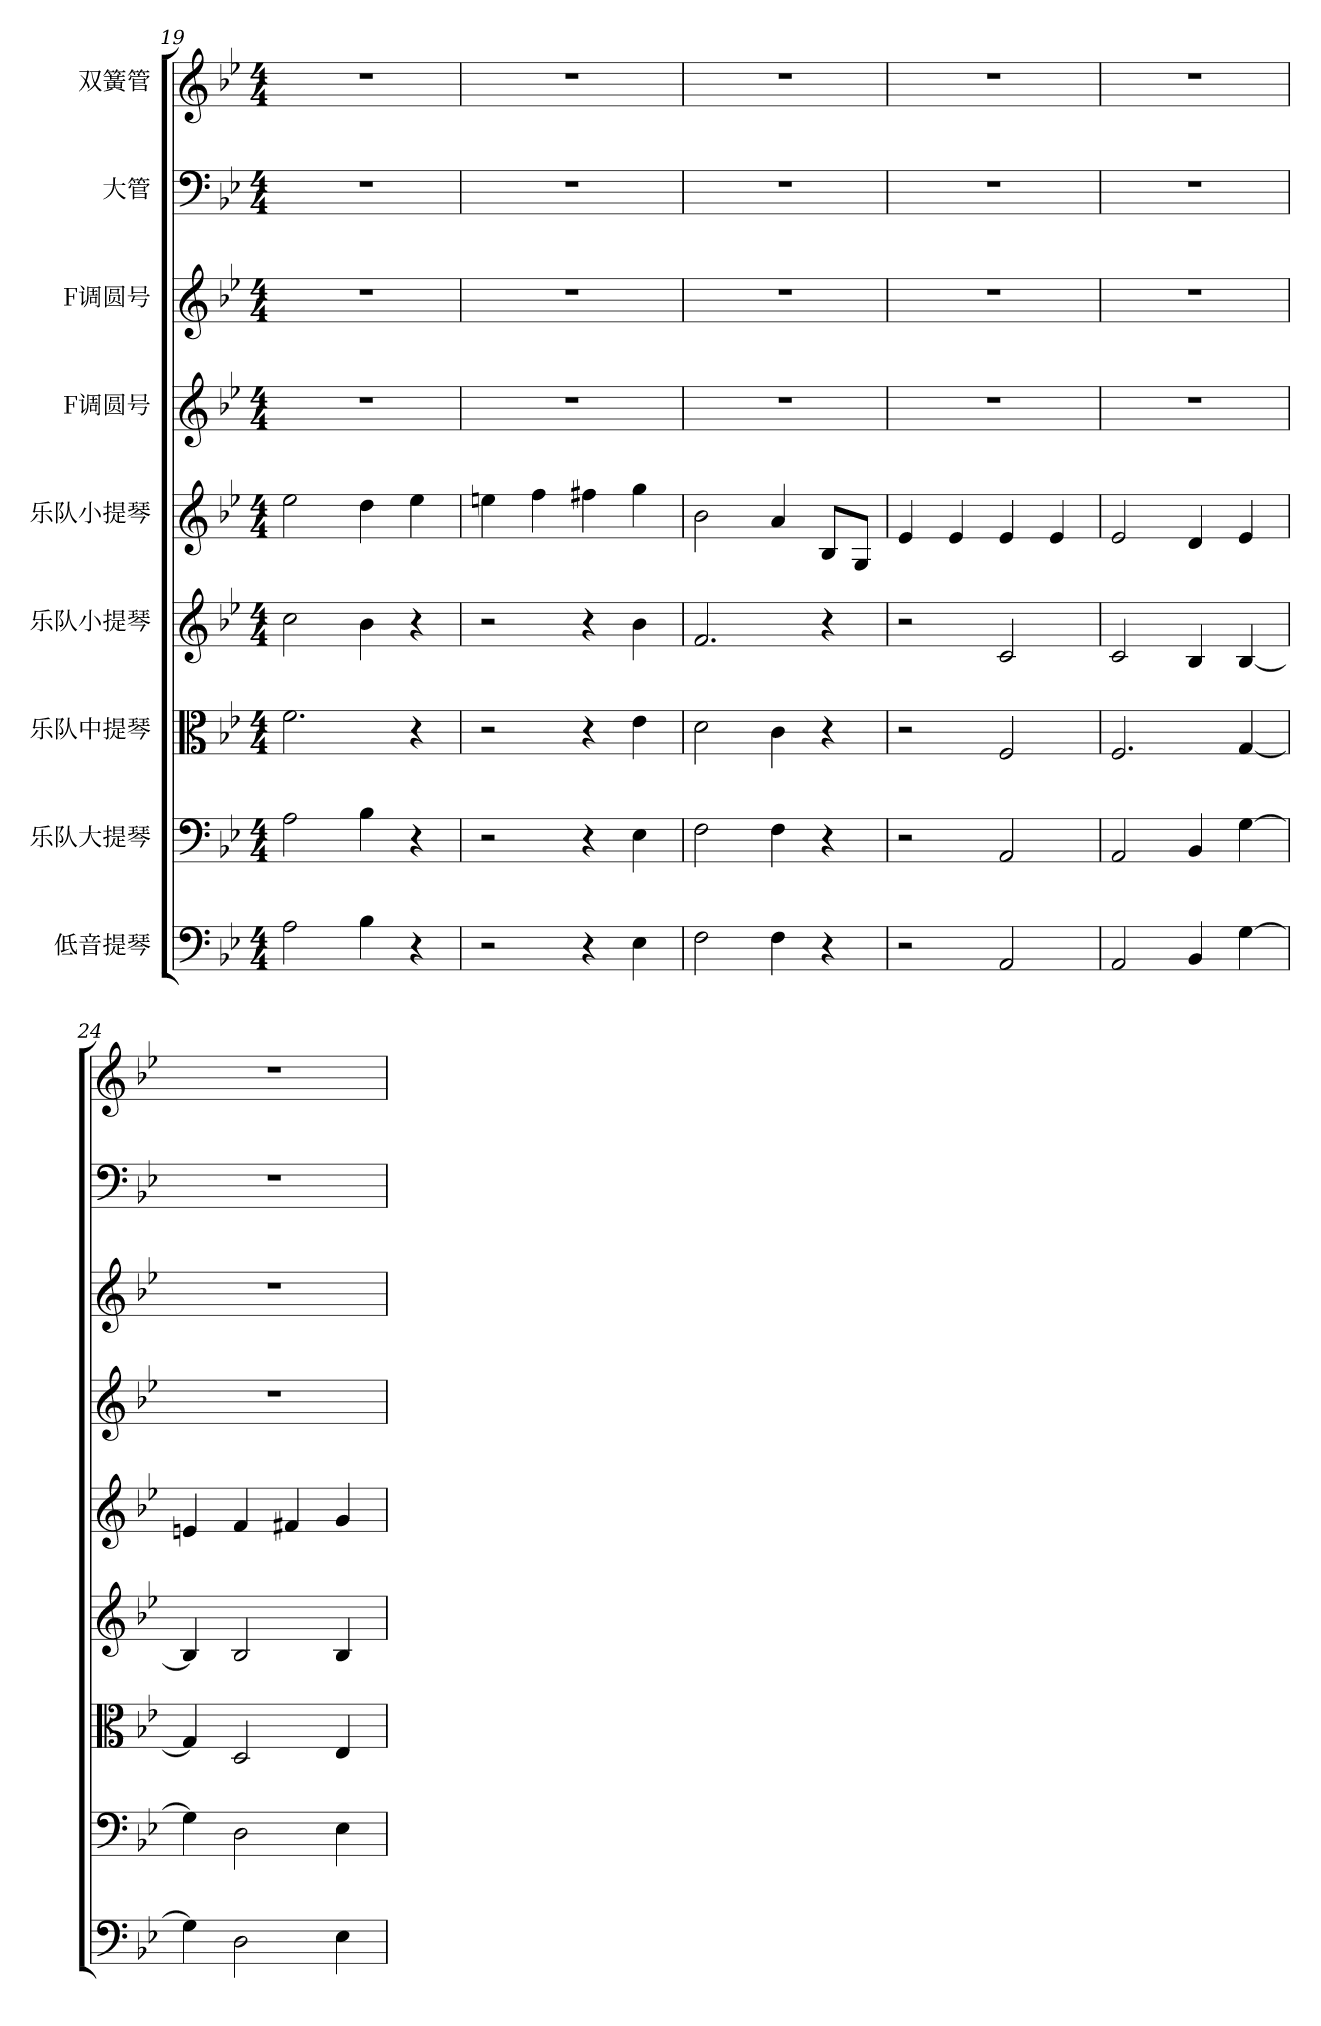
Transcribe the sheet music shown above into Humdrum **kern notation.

**kern	**kern	**kern	**kern	**kern	**kern	**kern	**kern	**kern
*part9	*part8	*part7	*part6	*part5	*part4	*part3	*part2	*part1
*staff9	*staff8	*staff7	*staff6	*staff5	*staff4	*staff3	*staff2	*staff1
*I"低音提琴	*I"乐队大提琴	*I"乐队中提琴	*I"乐队小提琴	*I"乐队小提琴	*I"F调圆号	*I"F调圆号	*I"大管	*I"双簧管
*clefF4	*clefF4	*clefC3	*clefG2	*clefG2	*clefG2	*clefG2	*clefF4	*clefG2
*ITrd7c12	*	*	*	*	*ITrd4c7	*ITrd4c7	*	*
*k[b-e-]	*k[b-e-]	*k[b-e-]	*k[b-e-]	*k[b-e-]	*k[b-e-a-]	*k[b-e-a-]	*k[b-e-]	*k[b-e-]
*M4/4	*M4/4	*M4/4	*M4/4	*M4/4	*M4/4	*M4/4	*M4/4	*M4/4
=19	=19	=19	=19	=19	=19	=19	=19	=19
2AA\	2A\	2.f\	2cc\	2ee-\	1r	1r	1r	1r
4BB-\	4B-\	.	4b-\	4dd\	.	.	.	.
4r	4r	4r	4r	4ee-\	.	.	.	.
!!LO:PB:g=z
=20	=20	=20	=20	=20	=20	=20	=20	=20
2r	2r	2r	2r	4een\	1r	1r	1r	1r
.	.	.	.	4ff\	.	.	.	.
4r	4r	4r	4r	4ff#X\	.	.	.	.
4EE-\	4E-\	4e-\	4b-\	4gg\	.	.	.	.
=21	=21	=21	=21	=21	=21	=21	=21	=21
2FF\	2F\	2d\	2.f/	2b-\	1r	1r	1r	1r
4FF\	4F\	4c\	.	4a/	.	.	.	.
4r	4r	4r	4r	8B-/L	.	.	.	.
.	.	.	.	8G/J	.	.	.	.
=22	=22	=22	=22	=22	=22	=22	=22	=22
2r	2r	2r	2r	4e-/	1r	1r	1r	1r
.	.	.	.	4e-/	.	.	.	.
2AAA/	2AA/	2F/	2c/	4e-/	.	.	.	.
.	.	.	.	4e-/	.	.	.	.
=23	=23	=23	=23	=23	=23	=23	=23	=23
2AAA/	2AA/	2.F/	2c/	2e-/	1r	1r	1r	1r
4BBB-/	4BB-/	.	4B-/	4d/	.	.	.	.
[4GG\	[4G\	[4G/	[4B-/	4e-/	.	.	.	.
=24	=24	=24	=24	=24	=24	=24	=24	=24
4GG\]	4G\]	4G/]	4B-/]	4en/	1r	1r	1r	1r
2DD\	2D\	2D/	2B-/	4f/	.	.	.	.
.	.	.	.	4f#X/	.	.	.	.
4EE-\	4E-\	4E-/	4B-/	4g/	.	.	.	.
=	=	=	=	=	=	=	=	=
*-	*-	*-	*-	*-	*-	*-	*-	*-
